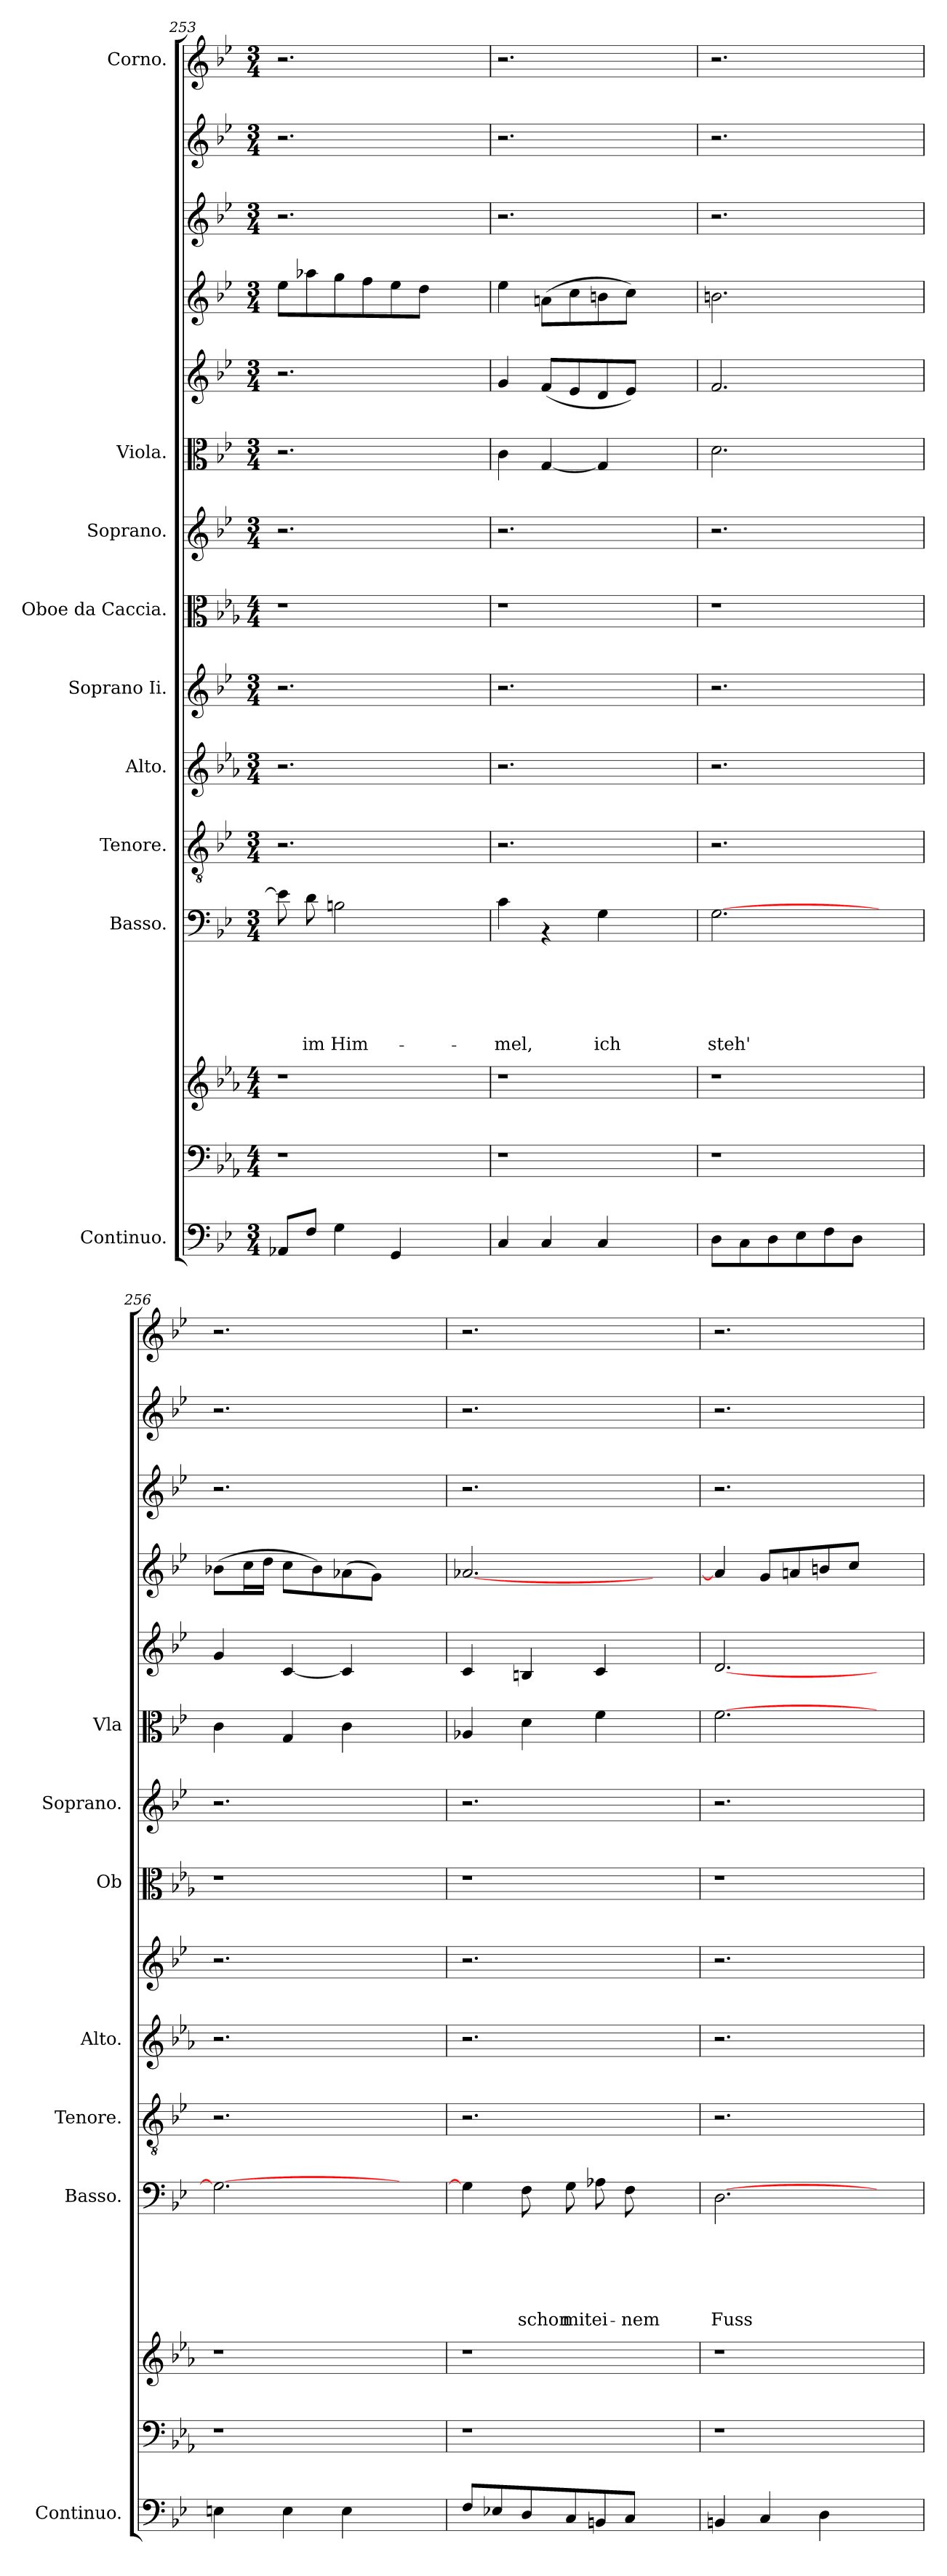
**kern	**kern	**kern	**kern	**text	**text	**text	**text	**text	**text	**kern	**kern	**kern	**kern	**kern	**kern	**kern	**kern	**kern	**kern	**kern
*part15	*part14	*part13	*part12	*part12	*part12	*part12	*part12	*part12	*part12	*part11	*part10	*part9	*part8	*part7	*part6	*part5	*part4	*part3	*part2	*part1
*staff15	*staff14	*staff13	*staff12	*staff12	*staff12	*staff12	*staff12	*staff12	*staff12	*staff11	*staff10	*staff9	*staff8	*staff7	*staff6	*staff5	*staff4	*staff3	*staff2	*staff1
*I"Continuo.	*	*	*I"Basso.	*	*	*	*	*	*	*I"Tenore.	*I"Alto.	*I"Soprano Ii.	*I"Oboe da Caccia.	*I"Soprano.	*I"Viola.	*	*	*	*	*I"Corno.
*I'Continuo.	*	*	*I'Basso.	*	*	*	*	*	*	*I'Tenore.	*I'Alto.	*	*I'Ob	*I'Soprano.	*I'Vla	*	*	*	*	*
*clefF4	*clefF4	*clefG2	*clefF4	*	*	*	*	*	*	*clefGv2	*clefG2	*clefG2	*clefC3	*clefG2	*clefC3	*clefG2	*clefG2	*clefG2	*clefG2	*clefG2
*k[b-e-]	*k[b-e-a-]	*k[b-e-a-]	*k[b-e-]	*	*	*	*	*	*	*k[b-e-]	*k[b-e-a-]	*k[b-e-]	*k[b-e-a-]	*k[b-e-]	*k[b-e-]	*k[b-e-]	*k[b-e-]	*k[b-e-]	*k[b-e-]	*k[b-e-]
*B-:	*E-:	*E-:	*B-:	*	*	*	*	*	*	*B-:	*E-:	*B-:	*E-:	*B-:	*B-:	*B-:	*B-:	*B-:	*B-:	*B-:
*M3/4	*M4/4	*M4/4	*M3/4	*	*	*	*	*	*	*M3/4	*M3/4	*M3/4	*M4/4	*M3/4	*M3/4	*M3/4	*M3/4	*M3/4	*M3/4	*M3/4
=253	=253	=253	=253	=253	=253	=253	=253	=253	=253	=253	=253	=253	=253	=253	=253	=253	=253	=253	=253	=253
8AA-X/L	1r	1r	8e-\]	.	.	.	.	.	.	2.r	2.r	2.r	1r	2.r	2.r	2.r	8ee-\L	2.r	2.r	2.r
!	!	!	!	!	!	!	!	!	!LO:LY:b	!	!	!	!	!	!	!	!	!	!	!
8F/J	.	.	8d\	.	.	.	.	.	im	.	.	.	.	.	.	.	8aa-X\	.	.	.
!	!	!	!	!	!	!	!	!	!LO:LY:b	!	!	!	!	!	!	!	!	!	!	!
4G\	.	.	2Bn\	.	.	.	.	.	Him-	.	.	.	.	.	.	.	8gg\	.	.	.
.	.	.	.	.	.	.	.	.	.	.	.	.	.	.	.	.	8ff\	.	.	.
4GG/	.	.	.	.	.	.	.	.	.	.	.	.	.	.	.	.	8ee-\	.	.	.
.	.	.	.	.	.	.	.	.	.	.	.	.	.	.	.	.	8dd\J	.	.	.
4ryy	.	.	4ryy	.	.	.	.	.	.	4ryy	4ryy	4ryy	.	4ryy	4ryy	4ryy	4ryy	4ryy	4ryy	4ryy
=254	=254	=254	=254	=254	=254	=254	=254	=254	=254	=254	=254	=254	=254	=254	=254	=254	=254	=254	=254	=254
!	!	!	!	!	!	!	!	!	!LO:LY:b	!	!	!	!	!	!	!	!	!	!	!
4C/	1r	1r	4c\	.	.	.	.	.	-mel,	2.r	2.r	2.r	1r	2.r	4c\	4g/	4ee-\	2.r	2.r	2.r
4C/	.	.	4rAA	.	.	.	.	.	.	.	.	.	.	.	[<4G/	(<8f/L	(>8an\L	.	.	.
.	.	.	.	.	.	.	.	.	.	.	.	.	.	.	.	8e-/	8cc\	.	.	.
!	!	!	!	!	!	!	!	!	!LO:LY:b	!	!	!	!	!	!	!	!	!	!	!
4C/	.	.	4G\	.	.	.	.	.	ich	.	.	.	.	.	4G/]	8d/	8bn\	.	.	.
.	.	.	.	.	.	.	.	.	.	.	.	.	.	.	.	8e-/J)	8cc\J)	.	.	.
4ryy	.	.	4ryy	.	.	.	.	.	.	4ryy	4ryy	4ryy	.	4ryy	4ryy	4ryy	4ryy	4ryy	4ryy	4ryy
!!LO:PB:g=z
=255	=255	=255	=255	=255	=255	=255	=255	=255	=255	=255	=255	=255	=255	=255	=255	=255	=255	=255	=255	=255
!	!	!	!	!	!	!	!	!	!LO:LY:b	!	!	!	!	!	!	!	!	!	!	!
8D\L	1r	1r	[>2.G\	.	.	.	.	.	steh'	2.r	2.r	2.r	1r	2.r	2.d\	2.f/	2.bn\	2.r	2.r	2.r
8C\	.	.	.	.	.	.	.	.	.	.	.	.	.	.	.	.	.	.	.	.
8D\	.	.	.	.	.	.	.	.	.	.	.	.	.	.	.	.	.	.	.	.
8E-\	.	.	.	.	.	.	.	.	.	.	.	.	.	.	.	.	.	.	.	.
8F\	.	.	.	.	.	.	.	.	.	.	.	.	.	.	.	.	.	.	.	.
8D\J	.	.	.	.	.	.	.	.	.	.	.	.	.	.	.	.	.	.	.	.
4ryy	.	.	4ryy	.	.	.	.	.	.	4ryy	4ryy	4ryy	.	4ryy	4ryy	4ryy	4ryy	4ryy	4ryy	4ryy
=256	=256	=256	=256	=256	=256	=256	=256	=256	=256	=256	=256	=256	=256	=256	=256	=256	=256	=256	=256	=256
4En\	1r	1r	2.G\_	.	.	.	.	.	.	2.r	2.r	2.r	1r	2.r	4c\	4g/	(>8b-X\L	2.r	2.r	2.r
.	.	.	.	.	.	.	.	.	.	.	.	.	.	.	.	.	16cc\L	.	.	.
.	.	.	.	.	.	.	.	.	.	.	.	.	.	.	.	.	16dd\JJ	.	.	.
4E\	.	.	.	.	.	.	.	.	.	.	.	.	.	.	4G/	[<4c/	8cc\L	.	.	.
.	.	.	.	.	.	.	.	.	.	.	.	.	.	.	.	.	8b-\)	.	.	.
4E\	.	.	.	.	.	.	.	.	.	.	.	.	.	.	4c\	4c/]	(>8a-X\	.	.	.
.	.	.	.	.	.	.	.	.	.	.	.	.	.	.	.	.	8g\J)	.	.	.
4ryy	.	.	4ryy	.	.	.	.	.	.	4ryy	4ryy	4ryy	.	4ryy	4ryy	4ryy	4ryy	4ryy	4ryy	4ryy
=257	=257	=257	=257	=257	=257	=257	=257	=257	=257	=257	=257	=257	=257	=257	=257	=257	=257	=257	=257	=257
8F/L	1r	1r	4G\]	.	.	.	.	.	.	2.r	2.r	2.r	1r	2.r	4A-X/	4c/	[<2.a-X/	2.r	2.r	2.r
8E-X/	.	.	.	.	.	.	.	.	.	.	.	.	.	.	.	.	.	.	.	.
!	!	!	!	!	!	!	!	!	!LO:LY:b	!	!	!	!	!	!	!	!	!	!	!
8D/	.	.	8F\	.	.	.	.	.	schon	.	.	.	.	.	4d\	4Bn/	.	.	.	.
!	!	!	!	!	!	!	!	!	!LO:LY:b	!	!	!	!	!	!	!	!	!	!	!
8C/	.	.	8G\	.	.	.	.	.	mit	.	.	.	.	.	.	.	.	.	.	.
!	!	!	!	!	!	!	!	!	!LO:LY:b	!	!	!	!	!	!	!	!	!	!	!
8BBn/	.	.	8A-X\	.	.	.	.	.	ei-	.	.	.	.	.	4f\	4c/	.	.	.	.
!	!	!	!	!	!	!	!	!	!LO:LY:b	!	!	!	!	!	!	!	!	!	!	!
8C/J	.	.	8F\	.	.	.	.	.	-nem	.	.	.	.	.	.	.	.	.	.	.
4ryy	.	.	4ryy	.	.	.	.	.	.	4ryy	4ryy	4ryy	.	4ryy	4ryy	4ryy	4ryy	4ryy	4ryy	4ryy
=258	=258	=258	=258	=258	=258	=258	=258	=258	=258	=258	=258	=258	=258	=258	=258	=258	=258	=258	=258	=258
!	!	!	!	!	!	!	!	!	!LO:LY:b	!	!	!	!	!	!	!	!	!	!	!
4BBn/	1r	1r	[>2.D\	.	.	.	.	.	Fuss	2.r	2.r	2.r	1r	2.r	[>2.f\	[<2.d/	4a-/]	2.r	2.r	2.r
4C/	.	.	.	.	.	.	.	.	.	.	.	.	.	.	.	.	8g/L	.	.	.
.	.	.	.	.	.	.	.	.	.	.	.	.	.	.	.	.	8an/	.	.	.
4D\	.	.	.	.	.	.	.	.	.	.	.	.	.	.	.	.	8bn/	.	.	.
.	.	.	.	.	.	.	.	.	.	.	.	.	.	.	.	.	8cc/J	.	.	.
4ryy	.	.	4ryy	.	.	.	.	.	.	4ryy	4ryy	4ryy	.	4ryy	4ryy	4ryy	4ryy	4ryy	4ryy	4ryy
=	=	=	=	=	=	=	=	=	=	=	=	=	=	=	=	=	=	=	=	=
*-	*-	*-	*-	*-	*-	*-	*-	*-	*-	*-	*-	*-	*-	*-	*-	*-	*-	*-	*-	*-
